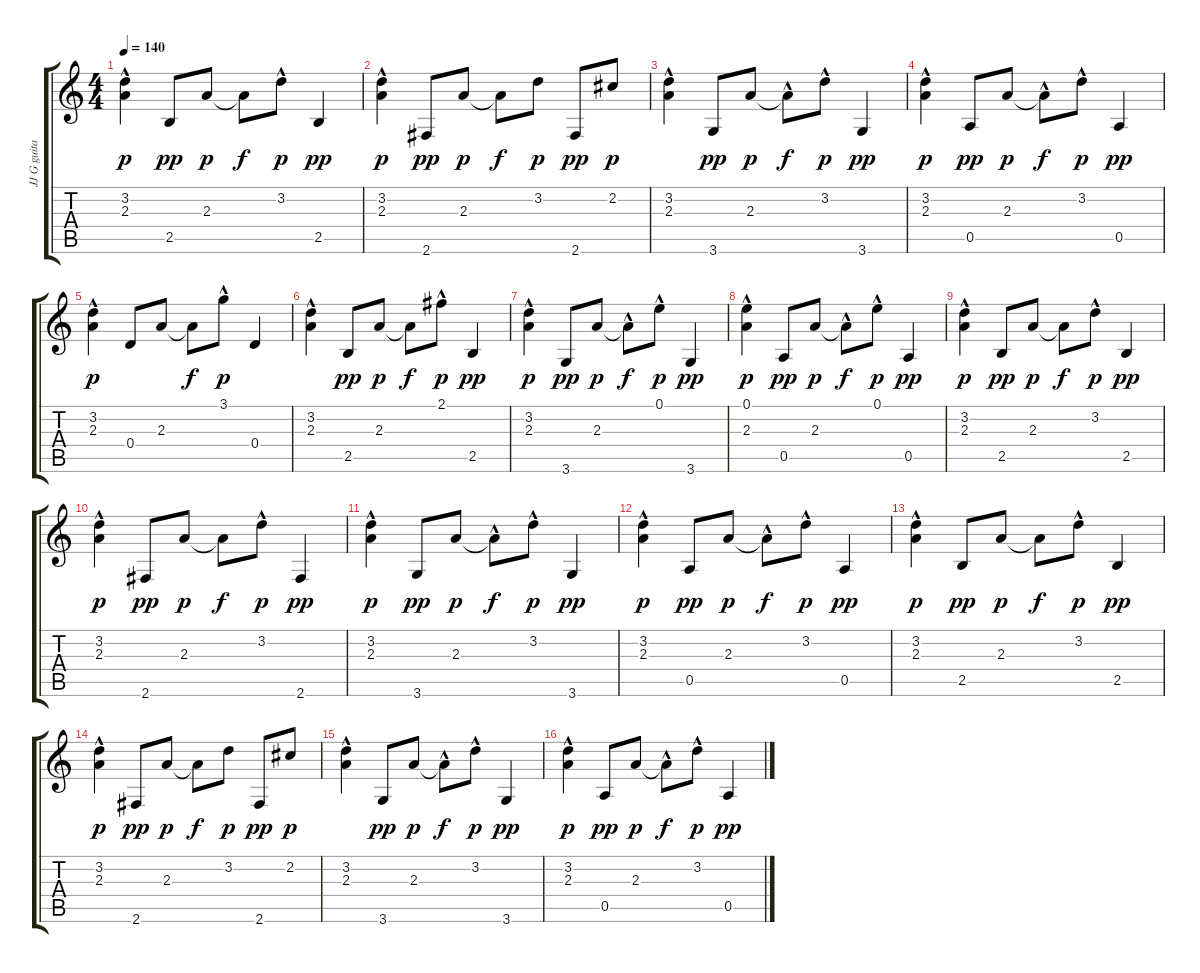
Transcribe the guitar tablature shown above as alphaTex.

\track ("JJ G guitare" "JJ G guita") {instrument acousticguitarsteel}
\staff {score tabs}
\tuning (E4 B3 G3 D3 A2 E2) {hide}
\ts (4 4)
\tempo 140
\clef g2
\ks c
(3.2{hac} 2.3{hac}).4{dy p} 2.5.8{dy pp} 2.3.8{dy p} 2.3{t}.8{dy f} 3.2{hac}.8{dy p} 2.5.4{dy pp} |
(3.2 2.3{hac}).4{dy p} 2.6.8{dy pp} 2.3.8{dy p} 2.3{t}.8{dy f} 3.2.8{dy p} 2.6.8{dy pp} 2.2.8{dy p} |
(3.2 2.3{hac}).4 3.6.8{dy pp} 2.3.8{dy p} 2.3{hac t}.8{dy f} 3.2{hac}.8{dy p} 3.6.4{dy pp} |
(3.2 2.3{hac}).4{dy p} 0.5.8{dy pp} 2.3.8{dy p} 2.3{hac t}.8{dy f} 3.2{hac}.8{dy p} 0.5.4{dy pp} |
(3.2{hac} 2.3{hac}).4{dy p} 0.4.8 2.3.8 2.3{t}.8{dy f} 3.1{hac}.8{dy p} 0.4.4 |
(3.2 2.3{hac}).4 2.5.8{dy pp} 2.3.8{dy p} 2.3{t}.8{dy f} 2.1{hac}.8{dy p} 2.5.4{dy pp} |
(3.2 2.3{hac}).4{dy p} 3.6.8{dy pp} 2.3.8{dy p} 2.3{hac t}.8{dy f} 0.1{hac}.8{dy p} 3.6.4{dy pp} |
(0.1 2.3{hac}).4{dy p} 0.5.8{dy pp} 2.3.8{dy p} 2.3{hac t}.8{dy f} 0.1{hac}.8{dy p} 0.5.4{dy pp} |
(3.2{hac} 2.3{hac}).4{dy p} 2.5.8{dy pp} 2.3.8{dy p} 2.3{t}.8{dy f} 3.2{hac}.8{dy p} 2.5.4{dy pp} |
(3.2 2.3{hac}).4{dy p} 2.6.8{dy pp} 2.3.8{dy p} 2.3{t}.8{dy f} 3.2{hac}.8{dy p} 2.6.4{dy pp} |
(3.2 2.3{hac}).4{dy p} 3.6.8{dy pp} 2.3.8{dy p} 2.3{hac t}.8{dy f} 3.2{hac}.8{dy p} 3.6.4{dy pp} |
(3.2 2.3{hac}).4{dy p} 0.5.8{dy pp} 2.3.8{dy p} 2.3{hac t}.8{dy f} 3.2{hac}.8{dy p} 0.5.4{dy pp} |
(3.2{hac} 2.3{hac}).4{dy p} 2.5.8{dy pp} 2.3.8{dy p} 2.3{t}.8{dy f} 3.2{hac}.8{dy p} 2.5.4{dy pp} |
(3.2 2.3{hac}).4{dy p} 2.6.8{dy pp} 2.3.8{dy p} 2.3{t}.8{dy f} 3.2.8{dy p} 2.6.8{dy pp} 2.2.8{dy p} |
(3.2 2.3{hac}).4 3.6.8{dy pp} 2.3.8{dy p} 2.3{hac t}.8{dy f} 3.2{hac}.8{dy p} 3.6.4{dy pp} |
(3.2 2.3{hac}).4{dy p} 0.5.8{dy pp} 2.3.8{dy p} 2.3{hac t}.8{dy f} 3.2{hac}.8{dy p} 0.5.4{dy pp}
